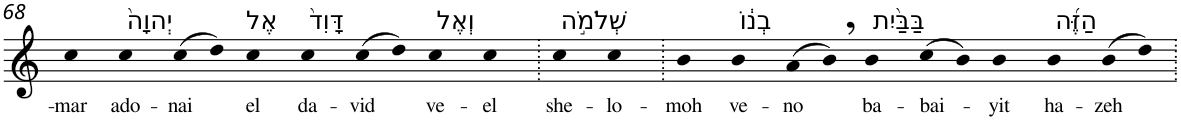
**kern	**text
*part1	*part1
*staff1	*staff1
*I"Piano	*
*I'Pno	*
!!LO:PB:g=z
*clefG2	*
*k[]	*
=68	=68
!	!LO:LY:b
4cc	-mar
!LO:TX:a:t=יְהוָה֙	!
!	!LO:LY:b
4cc	ado-
!	!LO:LY:b
(>8cc	-nai
8dd)	.
!LO:TX:a:t=אֶל	!
!	!LO:LY:b
4cc	el
!LO:TX:a:t=דָּוִד֙	!
!	!LO:LY:b
4cc	da-
!	!LO:LY:b
(>8cc	-vid
8dd)	.
!LO:TX:a:t=וְאֶל	!
!	!LO:LY:b
4cc	ve-
!	!LO:LY:b
4cc	-el
=69.	=69.
!LO:TX:a:t=שְׁלֹמֹ֣ה	!
!	!LO:LY:b
4cc	she-
!	!LO:LY:b
4cc	-lo-
=70.	=70.
!	!LO:LY:b
4b	-moh
!LO:TX:a:t=בְנ֔וֹ	!
!	!LO:LY:b
4b	ve-
!	!LO:LY:b
(>8a	-no
8b,)	.
!LO:TX:a:t=בַּבַּ֨יִת	!
!	!LO:LY:b
4b	ba-
!	!LO:LY:b
(>8cc	-bai-
8b)	.
!	!LO:LY:b
4b	-yit
!LO:TX:a:t=הַזֶּ֜ה	!
!	!LO:LY:b
4b	ha-
!	!LO:LY:b
(>8b	-zeh
8dd)	.
=.	=.
*-	*-
